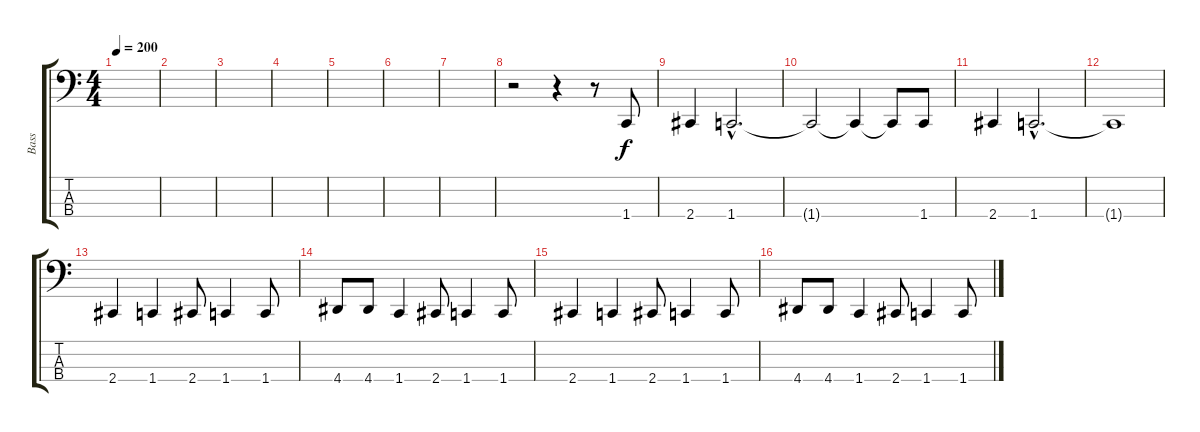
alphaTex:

\track ("Bass" "Bass") {instrument electricbassfinger}
\staff {score tabs}
\tuning (D2 A1 E1 B0) {hide}
\ts (4 4)
\tempo 200
\clef f4
\ks c
|
|
|
|
|
|
|
r.2 r.4 r.8 1.4.8 |
2.4.4 1.4{hac}.2{d} |
1.4{t}.2 1.4{t}.4 1.4{t}.8 1.4.8 |
2.4.4 1.4{hac}.2{d} |
1.4{t}.1 |
2.4.4 1.4.4 2.4.8 1.4.4 1.4.8 |
4.4.8 4.4.8 1.4.4 2.4.8 1.4.4 1.4.8 |
2.4.4 1.4.4 2.4.8 1.4.4 1.4.8 |
4.4.8 4.4.8 1.4.4 2.4.8 1.4.4 1.4.8
